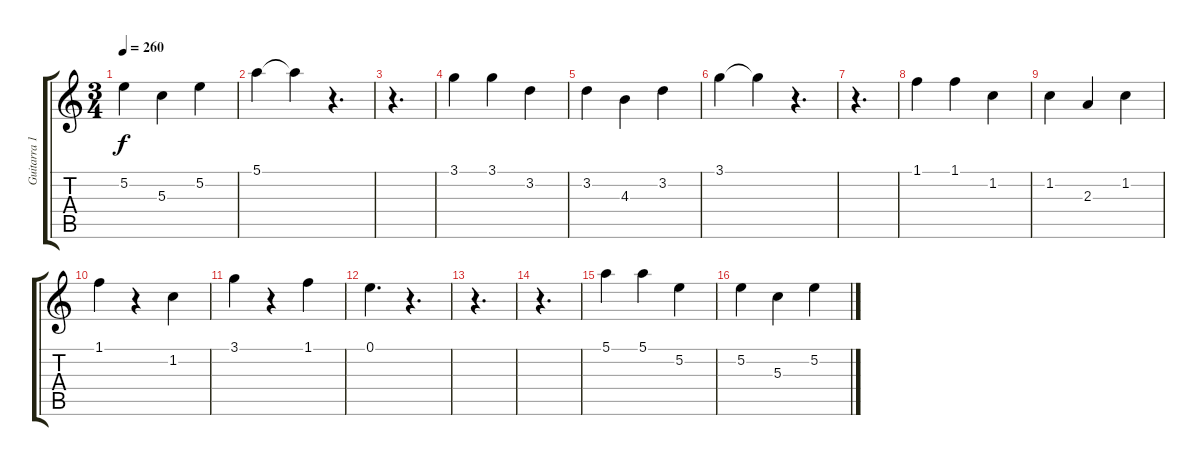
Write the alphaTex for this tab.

\track ("Guitarra 1" "Guitarra 1") {instrument electricguitarclean}
\staff {score tabs}
\tuning (E4 B3 G3 D3 A2 E2) {hide}
\ts (3 4)
\tempo 260
\clef g2
\ks c
5.2.4{dy f} 5.3.4 5.2.4 |
5.1.4 5.1{t}.4 r.4{d} |
r.4{d} |
3.1.4 3.1.4 3.2.4 |
3.2.4 4.3.4 3.2.4 |
3.1.4 3.1{t}.4 r.4{d} |
r.4{d} |
1.1.4 1.1.4 1.2.4 |
1.2.4 2.3.4 1.2.4 |
1.1.4 r.4 1.2.4 |
3.1.4 r.4 1.1.4 |
0.1.4{d} r.4{d} |
r.4{d} |
r.4{d} |
5.1.4 5.1.4 5.2.4 |
5.2.4 5.3.4 5.2.4
